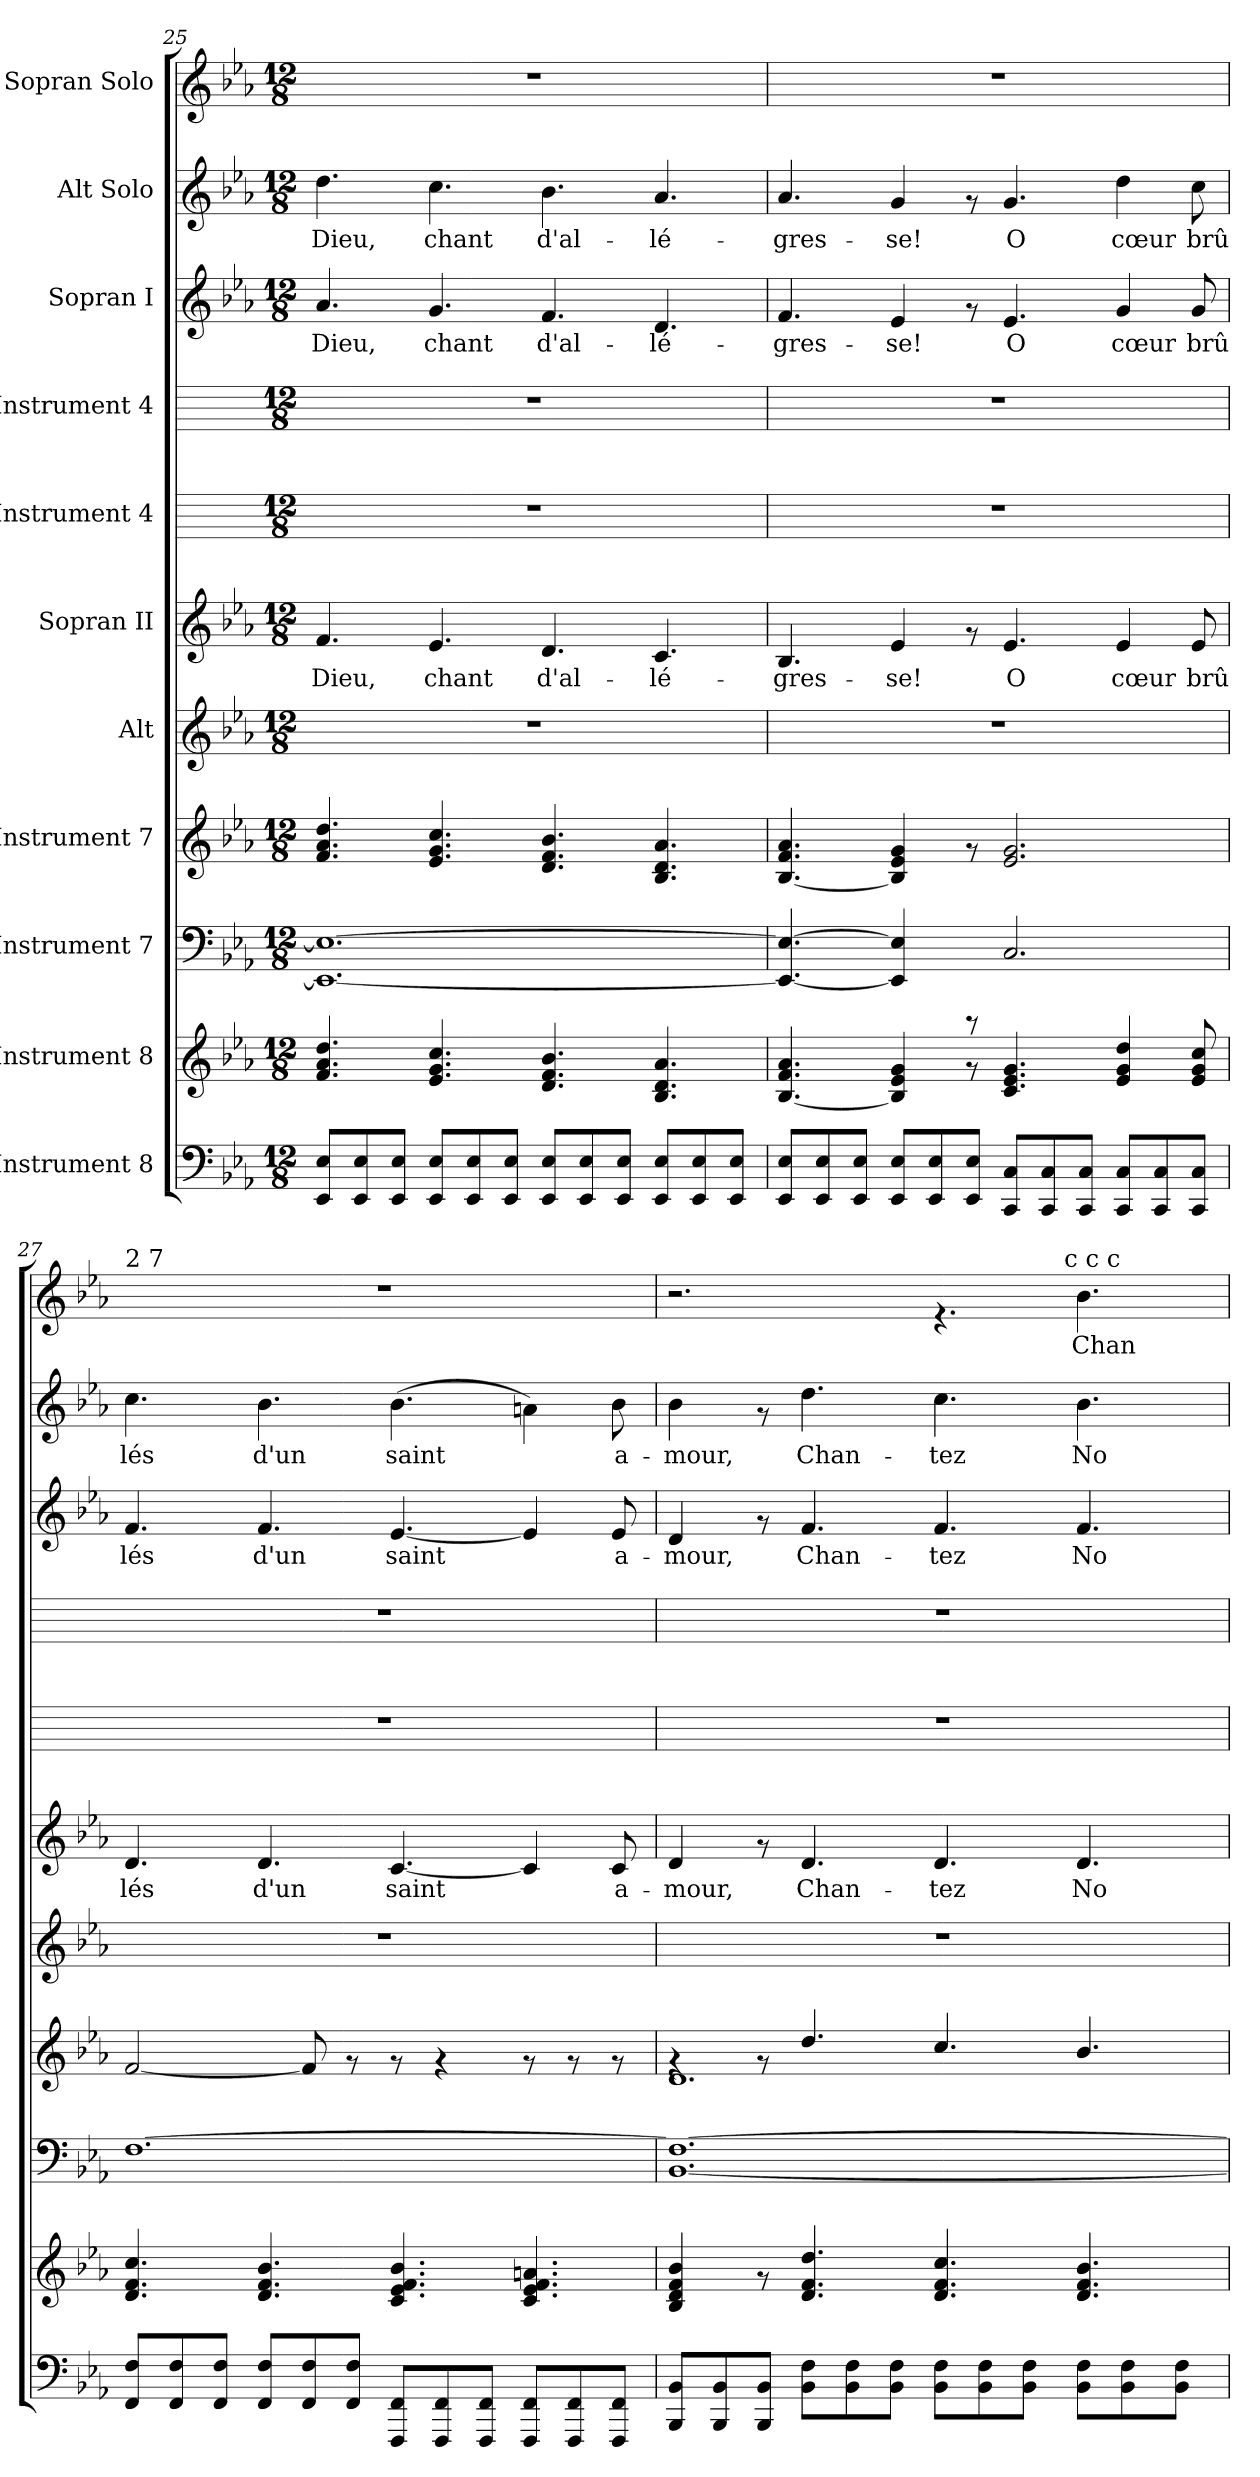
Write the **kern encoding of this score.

**kern	**kern	**kern	**kern	**kern	**kern	**text	**kern	**kern	**kern	**text	**kern	**text	**kern	**text
*part11	*part10	*part9	*part8	*part7	*part6	*part6	*part5	*part4	*part3	*part3	*part2	*part2	*part1	*part1
*staff11	*staff10	*staff9	*staff8	*staff7	*staff6	*staff6	*staff5	*staff4	*staff3	*staff3	*staff2	*staff2	*staff1	*staff1
*I"Instrument 8	*I"Instrument 8	*I"Instrument 7	*I"Instrument 7	*I"Alt	*I"Sopran II	*	*I"Instrument 4	*I"Instrument 4	*I"Sopran I	*	*I"Alt Solo	*	*I"Sopran Solo	*
*clefF4	*clefG2	*clefF4	*clefG2	*clefG2	*clefG2	*	*	*	*clefG2	*	*clefG2	*	*clefG2	*
*k[b-e-a-]	*k[b-e-a-]	*k[b-e-a-]	*k[b-e-a-]	*k[b-e-a-]	*k[b-e-a-]	*	*k[]	*k[]	*k[b-e-a-]	*	*k[b-e-a-]	*	*k[b-e-a-]	*
*E-:	*E-:	*E-:	*E-:	*E-:	*E-:	*	*C:	*C:	*E-:	*	*E-:	*	*E-:	*
*M12/8	*M12/8	*M12/8	*M12/8	*M12/8	*M12/8	*	*M12/8	*M12/8	*M12/8	*	*M12/8	*	*M12/8	*
=25	=25	=25	=25	=25	=25	=25	=25	=25	=25	=25	=25	=25	=25	=25
!	!	!	!	!	!	!LO:LY:b:cj	!	!	!	!LO:LY:b:cj	!	!LO:LY:b:cj	!	!
8E-/ 8EE-/L	4.dd/ 4.a-/ 4.f/	1.E-_> 1.EE-_<	4.a-/ 4.f/ 4.dd/	1.r	4.f/	Dieu,	1.r	1.r	4.a-/	Dieu,	4.dd\	Dieu,	1.r	.
8E-/ 8EE-/	.	.	.	.	.	.	.	.	.	.	.	.	.	.
8EE-/ 8E-/J	.	.	.	.	.	.	.	.	.	.	.	.	.	.
!	!	!	!	!	!	!LO:LY:b:cj	!	!	!	!LO:LY:b:cj	!	!LO:LY:b:cj	!	!
8EE-/ 8E-/L	4.g/ 4.e-/ 4.cc/	.	4.cc/ 4.g/ 4.e-/	.	4.e-/	chant	.	.	4.g/	chant	4.cc\	chant	.	.
8EE-/ 8E-/	.	.	.	.	.	.	.	.	.	.	.	.	.	.
8EE-/ 8E-/J	.	.	.	.	.	.	.	.	.	.	.	.	.	.
!	!	!	!	!	!	!LO:LY:b:cj	!	!	!	!LO:LY:b:cj	!	!LO:LY:b:cj	!	!
8E-/ 8EE-/L	4.b-/ 4.f/ 4.d/	.	4.f/ 4.d/ 4.b-/	.	4.d/	d'al-	.	.	4.f/	d'al-	4.b-\	d'al-	.	.
8EE-/ 8E-/	.	.	.	.	.	.	.	.	.	.	.	.	.	.
8E-/ 8EE-/J	.	.	.	.	.	.	.	.	.	.	.	.	.	.
!	!	!	!	!	!	!LO:LY:b:cj	!	!	!	!LO:LY:b:cj	!	!LO:LY:b:cj	!	!
8E-/ 8EE-/L	4.d/ 4.B-/ 4.a-/	.	4.a-/ 4.d/ 4.B-/	.	4.c/	-lé-	.	.	4.d/	-lé-	4.a-/	-lé-	.	.
8EE-/ 8E-/	.	.	.	.	.	.	.	.	.	.	.	.	.	.
8EE-/ 8E-/J	.	.	.	.	.	.	.	.	.	.	.	.	.	.
=26	=26	=26	=26	=26	=26	=26	=26	=26	=26	=26	=26	=26	=26	=26
!	!	!	!	!	!	!LO:LY:b:cj	!	!	!	!LO:LY:b:cj	!	!LO:LY:b:cj	!	!
8EE-/ 8E-/L	4.a-/ 4.f/ [<4.B-/	4.EE-/_< 4.E-/_>	4.a-/ 4.f/ [<4.B-/	1.r	4.B-/	-gres-	1.r	1.r	4.f/	-gres-	4.a-/	-gres-	1.r	.
8E-/ 8EE-/	.	.	.	.	.	.	.	.	.	.	.	.	.	.
8E-/ 8EE-/J	.	.	.	.	.	.	.	.	.	.	.	.	.	.
!	!	!	!	!	!	!LO:LY:b:cj	!	!	!	!LO:LY:b:cj	!	!LO:LY:b:cj	!	!
8E-/ 8EE-/L	4g/ 4e-/ 4B-/]	4E-/] 4EE-/]	4g/ 4B-/] 4e-/	.	4e-/	-se!	.	.	4e-/	-se!	4g/	-se!	.	.
8EE-/ 8E-/	.	.	.	.	.	.	.	.	.	.	.	.	.	.
8E-/ 8EE-/J	8rf	8rCCC	8rf	.	8rf	.	.	.	8rf	.	8rf	.	.	.
!	!	!	!	!	!	!LO:LY:b:cj	!	!	!	!LO:LY:b:cj	!	!LO:LY:b:cj	!	!
8C/ 8CC/L	4.g/ 4.e-/ 4.c/	2.C/	2.g/ 2.e-/	.	4.e-/	O	.	.	4.e-/	O	4.g/	O	.	.
8C/ 8CC/	.	.	.	.	.	.	.	.	.	.	.	.	.	.
8C/ 8CC/J	.	.	.	.	.	.	.	.	.	.	.	.	.	.
!	!	!	!	!	!	!LO:LY:b:cj	!	!	!	!LO:LY:b:cj	!	!LO:LY:b:cj	!	!
8C/ 8CC/L	4dd/ 4e-/ 4g/	.	.	.	4e-/	cœur	.	.	4g/	cœur	4dd\	cœur	.	.
8CC/ 8C/	.	.	.	.	.	.	.	.	.	.	.	.	.	.
!	!	!	!	!	!	!LO:LY:b:cj	!	!	!	!LO:LY:b:cj	!	!LO:LY:b:cj	!	!
8C/ 8CC/J	8cc/ 8g/ 8e-/	.	.	.	8e-/	brû	.	.	8g/	brû	8cc\	brû	.	.
!!LO:PB:g=z
=27	=27	=27	=27	=27	=27	=27	=27	=27	=27	=27	=27	=27	=27	=27
!	!	!	!	!	!	!	!	!	!	!	!	!	!LO:TX:a:t=2 7	!
!	!	!	!	!	!	!LO:LY:b:cj	!	!	!	!LO:LY:b:cj	!	!LO:LY:b:cj	!	!
8F/ 8FF/L	4.cc/ 4.d/ 4.f/	[>1.F	[<2f/	1.r	4.d/	lés	1.r	1.r	4.f/	lés	4.cc\	lés	1.r	.
8F/ 8FF/	.	.	.	.	.	.	.	.	.	.	.	.	.	.
8F/ 8FF/J	.	.	.	.	.	.	.	.	.	.	.	.	.	.
!	!	!	!	!	!	!LO:LY:b:cj	!	!	!	!LO:LY:b:cj	!	!LO:LY:b:cj	!	!
8FF/ 8F/L	4.f/ 4.d/ 4.b-/	.	.	.	4.d/	d'un	.	.	4.f/	d'un	4.b-\	d'un	.	.
8FF/ 8F/	.	.	8f/]	.	.	.	.	.	.	.	.	.	.	.
8FF/ 8F/J	.	.	8rf	.	.	.	.	.	.	.	.	.	.	.
!	!	!	!	!	!	!LO:LY:b:cj	!	!	!	!LO:LY:b:cj	!	!LO:LY:b:cj	!	!
8FFF/ 8FF/L	4.b-/ 4.e-/ 4.c/ 4.f/	.	8rf	.	[<4.c/	saint	.	.	[<4.e-/	saint	(>4.b-\	saint	.	.
8FFF/ 8FF/	.	.	4rf	.	.	.	.	.	.	.	.	.	.	.
8FF/ 8FFF/J	.	.	.	.	.	.	.	.	.	.	.	.	.	.
!	!	!	!	!	!	!LO:LY:b:cj	!	!	!	!LO:LY:b:cj	!	!LO:LY:b:cj	!	!
8FFF/ 8FF/L	4.an/ 4.e-/ 4.c/ 4.f/	.	8rf	.	4c/]	.	.	.	4e-/]	.	4an\)	.	.	.
8FFF/ 8FF/	.	.	8rf	.	.	.	.	.	.	.	.	.	.	.
!	!	!	!	!	!	!LO:LY:b:cj	!	!	!	!LO:LY:b:cj	!	!LO:LY:b:cj	!	!
8FFF/ 8FF/J	.	.	8rf	.	8c/	a-	.	.	8e-/	a-	8b-\	a-	.	.
=28	=28	=28	=28	=28	=28	=28	=28	=28	=28	=28	=28	=28	=28	=28
*	*	*	*^	*	*	*	*	*	*	*	*	*	*	*
!	!	!	!	!	!	!	!LO:LY:b:cj	!	!	!	!LO:LY:b:cj	!	!LO:LY:b:cj	!	!
*	*	*	*	*	*	*	*	*	*	*	*	*	*	*^	*
8BBB-/ 8BB-/L	4b-/ 4f/ 4d/ 4B-/	1.F_> [<1.BB-	4rf	1.d	1.r	4d/	-mour,	1.r	1.r	4d/	-mour,	4b-\	-mour,	2.r	1ryy	.
8BB-/ 8BBB-/	.	.	.	.	.	.	.	.	.	.	.	.	.	.	.	.
8BB-/ 8BBB-/J	8rf	.	8rf	.	.	8rf	.	.	.	8rf	.	8rf	.	.	.	.
!	!	!	!	!	!	!	!LO:LY:b:cj	!	!	!	!LO:LY:b:cj	!	!LO:LY:b:cj	!	!	!
8BB-\ 8F\L	4.dd/ 4.d/ 4.f/	.	4.dd/	.	.	4.d/	Chan-	.	.	4.f/	Chan-	4.dd\	Chan-	.	.	.
8F\ 8BB-\	.	.	.	.	.	.	.	.	.	.	.	.	.	.	.	.
8BB-\ 8F\J	.	.	.	.	.	.	.	.	.	.	.	.	.	.	.	.
!	!	!	!	!	!	!	!LO:LY:b:cj	!	!	!	!LO:LY:b:cj	!	!LO:LY:b:cj	!	!	!
8F\ 8BB-\L	4.cc/ 4.f/ 4.d/	.	4.cc/	.	.	4.d/	-tez	.	.	4.f/	-tez	4.cc\	-tez	4.rf	.	.
8BB-\ 8F\	.	.	.	.	.	.	.	.	.	.	.	.	.	.	.	.
8F\ 8BB-\J	.	.	.	.	.	.	.	.	.	.	.	.	.	.	16..ryy	.
!	!	!	!	!	!	!	!	!	!	!	!	!	!	!	!LO:TX:a:t=c c c	!
.	.	.	.	.	.	.	.	.	.	.	.	.	.	.	4ryy	.
!	!	!	!	!	!	!	!LO:LY:b:cj	!	!	!	!LO:LY:b:cj	!	!LO:LY:b:cj	!	!	!LO:LY:b:cj
8F\ 8BB-\L	4.b-/ 4.f/ 4.d/	.	4.b-/	.	.	4.d/	No-	.	.	4.f/	No-	4.b-\	No-	4.b-\	.	Chan-
8BB-\ 8F\	.	.	.	.	.	.	.	.	.	.	.	.	.	.	.	.
.	.	.	.	.	.	.	.	.	.	.	.	.	.	.	8ryy	.
8BB-\ 8F\J	.	.	.	.	.	.	.	.	.	.	.	.	.	.	.	.
.	.	.	.	.	.	.	.	.	.	.	.	.	.	.	64ryy	.
*	*	*	*v	*v	*	*	*	*	*	*	*	*	*	*v	*v	*
=	=	=	=	=	=	=	=	=	=	=	=	=	=	=
*-	*-	*-	*-	*-	*-	*-	*-	*-	*-	*-	*-	*-	*-	*-
